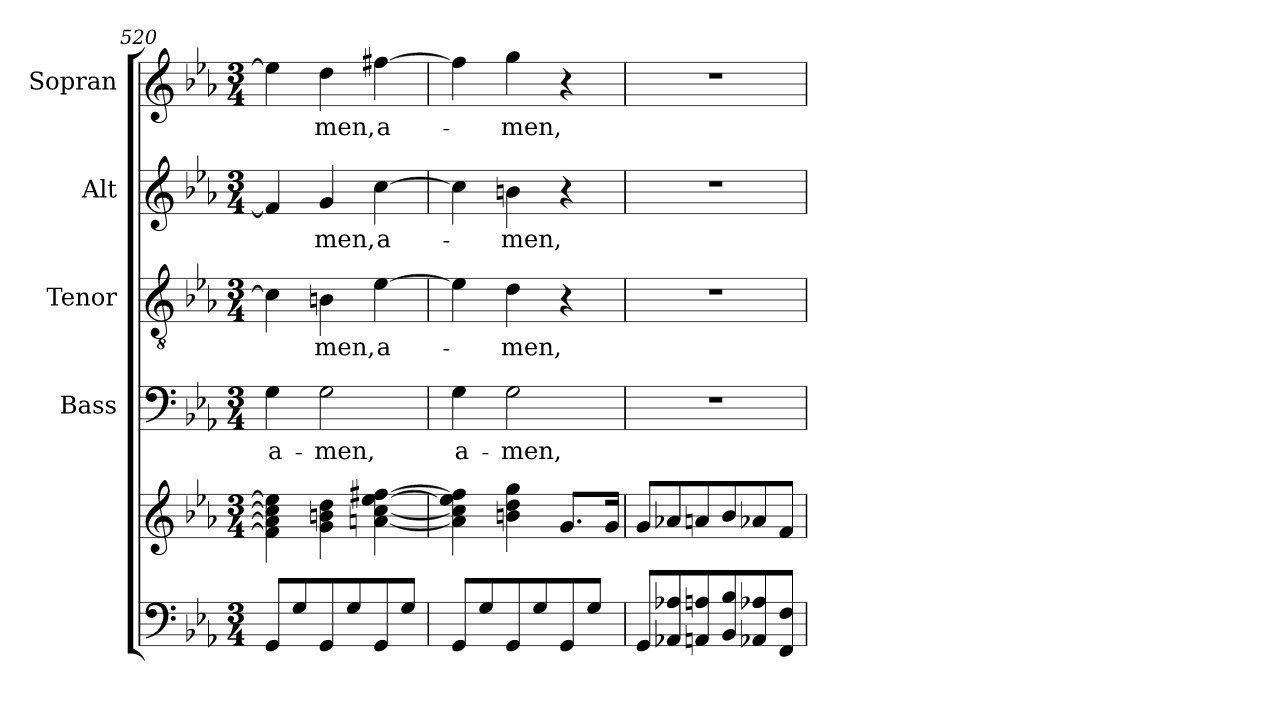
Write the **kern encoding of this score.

**kern	**kern	**kern	**text	**kern	**text	**kern	**text	**kern	**text
*part5	*part5	*part4	*part4	*part3	*part3	*part2	*part2	*part1	*part1
*staff6	*staff5	*staff4	*staff4	*staff3	*staff3	*staff2	*staff2	*staff1	*staff1
*	*	*I"Bass	*	*I"Tenor	*	*I"Alt	*	*I"Sopran	*
*	*	*I'B.	*	*I'T.	*	*I'A.	*	*I'S.	*
!!LO:LB:g=z
*clefF4	*clefG2	*clefF4	*	*clefGv2	*	*clefG2	*	*clefG2	*
*k[b-e-a-]	*k[b-e-a-]	*k[b-e-a-]	*	*k[b-e-a-]	*	*k[b-e-a-]	*	*k[b-e-a-]	*
*E-:	*E-:	*E-:	*	*E-:	*	*E-:	*	*E-:	*
*M3/4	*M3/4	*M3/4	*	*M3/4	*	*M3/4	*	*M3/4	*
=520	=520	=520	=520	=520	=520	=520	=520	=520	=520
!	!	!	!LO:LY:b	!	!	!	!	!	!
8GG/L	4f#\] 4a\] 4cc\] 4ee-\]	4G\	a-	4c\]	.	4f#/]	.	4ee-\]	.
8G/	.	.	.	.	.	.	.	.	.
!	!	!	!LO:LY:b	!	!LO:LY:b	!	!LO:LY:b	!	!LO:LY:b
8GG/	4g\ 4bn\ 4dd\	2G\	-men,	4Bn\	-men,	4g/	-men,	4dd\	-men,
8G/	.	.	.	.	.	.	.	.	.
!	!	!	!	!	!LO:LY:b	!	!LO:LY:b	!	!LO:LY:b
8GG/	[4an\ [<4cc\ [4ee-\ [4ff#X\	.	.	[4e-\	a-	[4cc\	a-	[4ff#X\	a-
8G/J	.	.	.	.	.	.	.	.	.
=521	=521	=521	=521	=521	=521	=521	=521	=521	=521
!	!	!	!LO:LY:b	!	!	!	!	!	!
8GG/L	4a\] 4cc\] 4ee-\] 4ff#\]	4G\	a-	4e-\]	.	4cc\]	.	4ff#\]	.
8G/	.	.	.	.	.	.	.	.	.
!	!	!	!LO:LY:b	!	!LO:LY:b	!	!LO:LY:b	!	!LO:LY:b
8GG/	4bn\ 4dd\ 4gg\	2G\	-men,	4d\	-men,	4bn\	-men,	4gg\	-men,
8G/	.	.	.	.	.	.	.	.	.
8GG/	8.g/L	.	.	4r	.	4r	.	4r	.
8G/J	.	.	.	.	.	.	.	.	.
.	16g/Jk	.	.	.	.	.	.	.	.
=522	=522	=522	=522	=522	=522	=522	=522	=522	=522
8GG/L	8g/L	2.r	.	2.r	.	2.r	.	2.r	.
8AA-X/ 8A-X/	8a-X/	.	.	.	.	.	.	.	.
8AAn/ 8An/	8an/	.	.	.	.	.	.	.	.
8BB-/ 8B-/	8b-/	.	.	.	.	.	.	.	.
8AA-X/ 8A-X/	8a-X/	.	.	.	.	.	.	.	.
8FF/ 8F/J	8f/J	.	.	.	.	.	.	.	.
=	=	=	=	=	=	=	=	=	=
*-	*-	*-	*-	*-	*-	*-	*-	*-	*-
